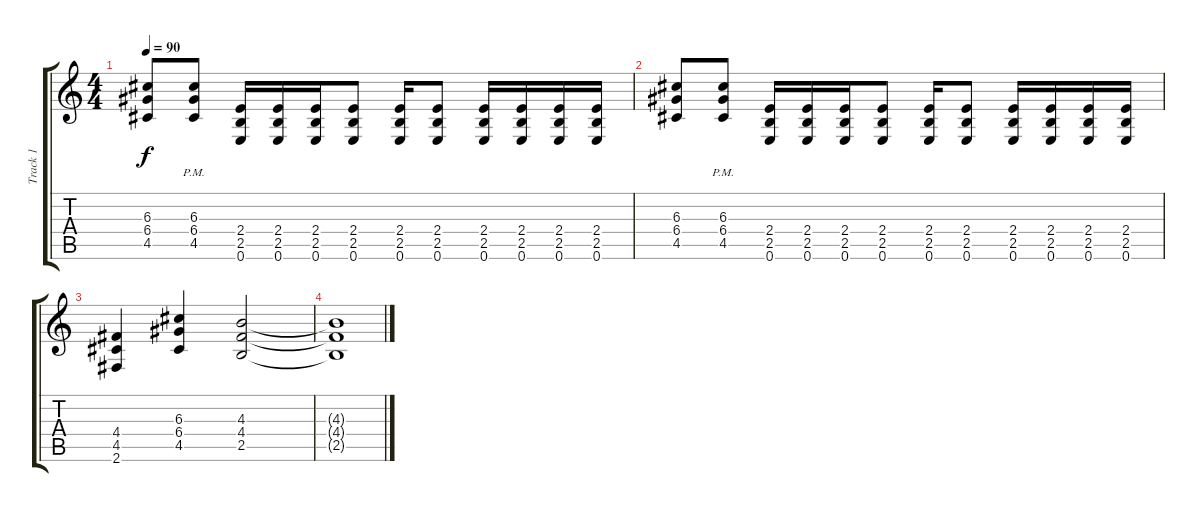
\track ("Track 1" "Track 1") {instrument distortionguitar}
\staff {score tabs}
\tuning (E4 B3 G3 D3 A2 E2) {hide}
\ts (4 4)
\tempo 90
\clef g2
\ks c
(6.3 6.4 4.5).8{dy f} (6.3{pm} 6.4{pm} 4.5{pm}).8 (2.4 2.5 0.6).16 (2.4 2.5 0.6).16 (2.4 2.5 0.6).16 (2.4 2.5 0.6).8 (2.4 2.5 0.6).16 (2.4 2.5 0.6).8 (2.4 2.5 0.6).16 (2.4 2.5 0.6).16 (2.4 2.5 0.6).16 (2.4 2.5 0.6).16 |
(6.3 6.4 4.5).8 (6.3{pm} 6.4{pm} 4.5{pm}).8 (2.4 2.5 0.6).16 (2.4 2.5 0.6).16 (2.4 2.5 0.6).16 (2.4 2.5 0.6).8 (2.4 2.5 0.6).16 (2.4 2.5 0.6).8 (2.4 2.5 0.6).16 (2.4 2.5 0.6).16 (2.4 2.5 0.6).16 (2.4 2.5 0.6).16 |
(4.4 4.5 2.6).4 (6.3 6.4 4.5).4 (4.3 4.4 2.5).2 |
(4.3{t} 4.4{t} 2.5{t}).1
